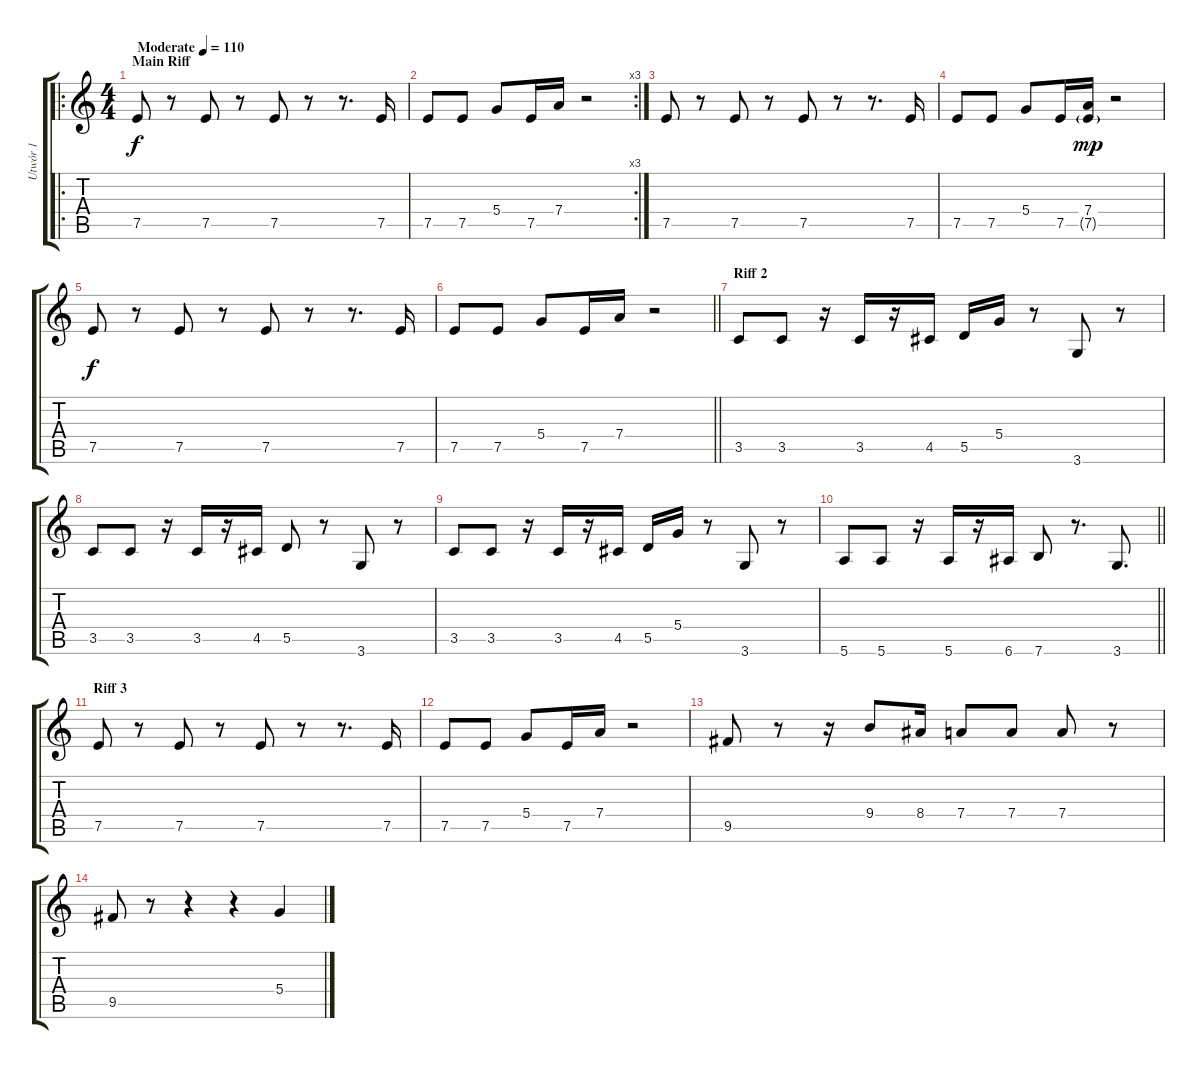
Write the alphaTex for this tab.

\track ("Utwór 1" "Utwór 1") {instrument electricguitarjazz}
\staff {score tabs}
\tuning (E4 B3 G3 D3 A2 E2) {hide}
\ro
\ts (4 4)
\section ("" "Main Riff")
\tempo (110 "Moderate")
\clef g2
\ks c
7.5.8{dy f instrument electricguitarjazz} r.8 7.5.8 r.8 7.5.8 r.8 r.8{d} 7.5.16 |
\rc 3
7.5.8 7.5.8 5.4.8 7.5.16 7.4.16 r.2 |
7.5.8 r.8 7.5.8 r.8 7.5.8 r.8 r.8{d} 7.5.16 |
7.5.8 7.5.8 5.4.8 7.5.16 (7.4 7.5{g}).16{dy mp} r.2 |
7.5.8{dy f} r.8 7.5.8 r.8 7.5.8 r.8 r.8{d} 7.5.16 |
\barLineRight lightlight
7.5.8 7.5.8 5.4.8 7.5.16 7.4.16 r.2 |
\section ("" "Riff 2")
3.5.8 3.5.8 r.16 3.5.16 r.16 4.5.16 5.5.16 5.4.16 r.8 3.6.8 r.8 |
3.5.8 3.5.8 r.16 3.5.16 r.16 4.5.16 5.5.8 r.8 3.6.8 r.8 |
3.5.8 3.5.8 r.16 3.5.16 r.16 4.5.16 5.5.16 5.4.16 r.8 3.6.8 r.8 |
\barLineRight lightlight
5.6.8 5.6.8 r.16 5.6.16 r.16 6.6.16 7.6.8 r.8{d} 3.6.8{d} |
\section ("" "Riff 3")
7.5.8 r.8 7.5.8 r.8 7.5.8 r.8 r.8{d} 7.5.16 |
7.5.8 7.5.8 5.4.8 7.5.16 7.4.16 r.2 |
9.5.8 r.8 r.16 9.4.8 8.4.16 7.4.8 7.4.8 7.4.8 r.8 |
9.5.8 r.8 r.4 r.4 5.4.4
